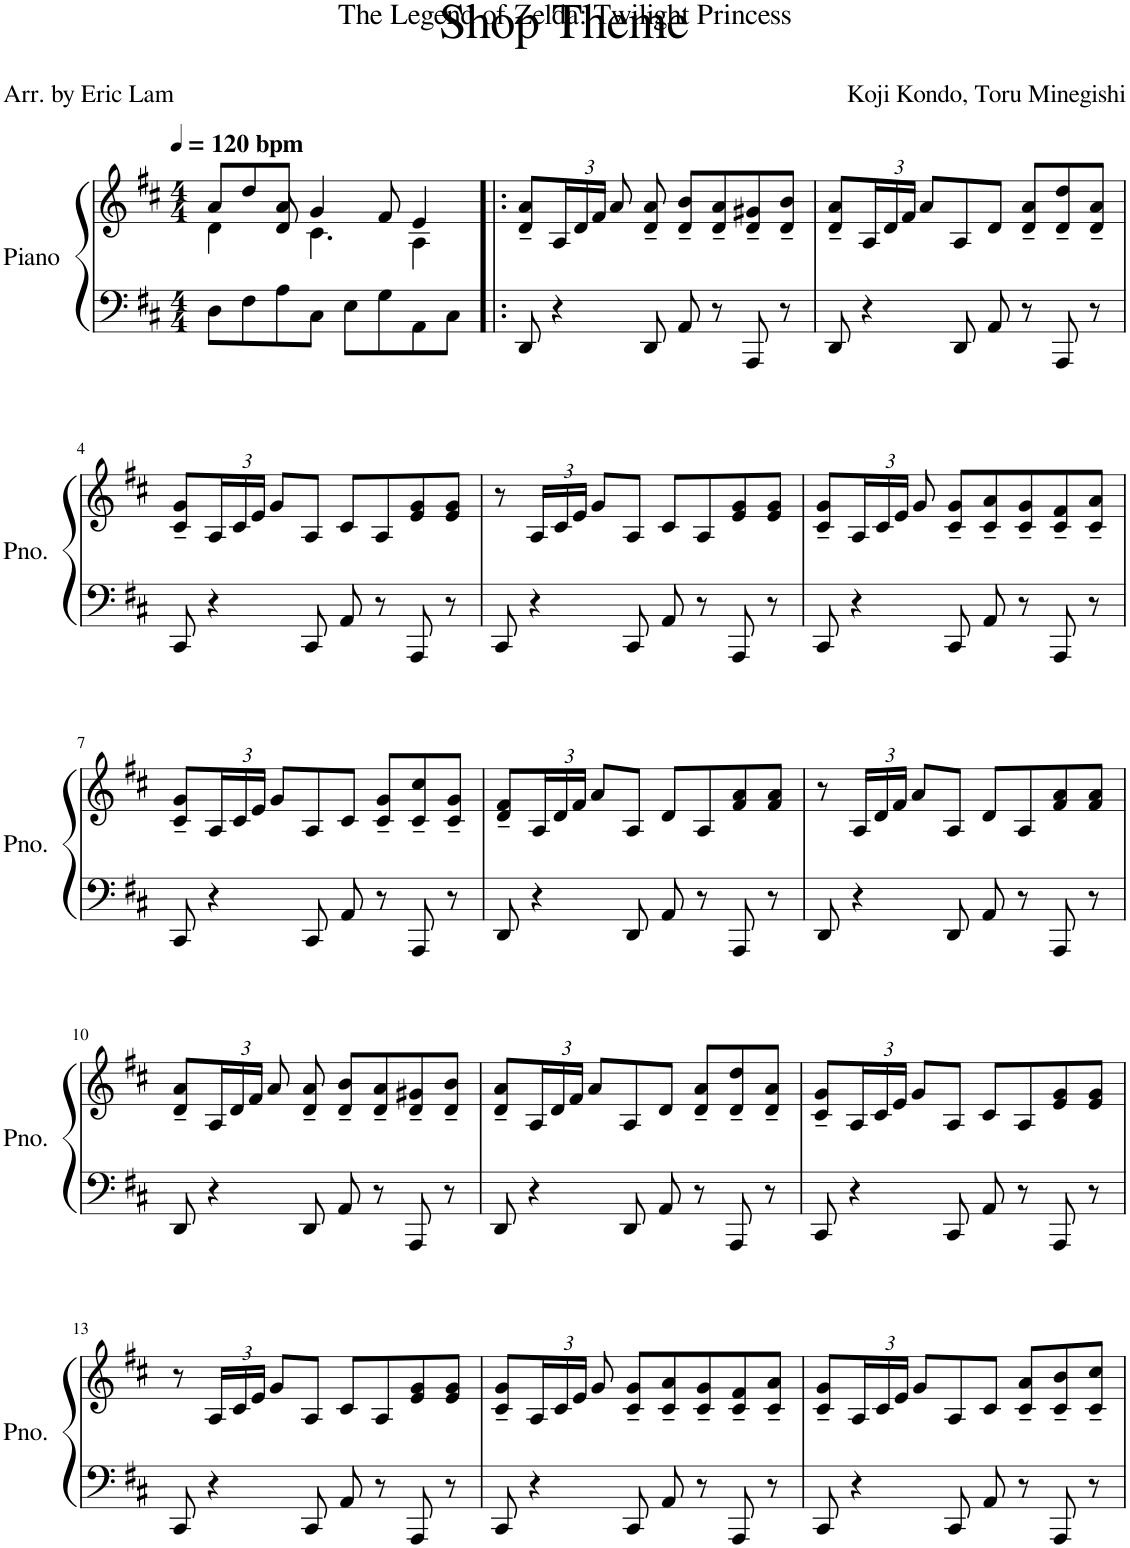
**kern	**kern
*part1	*part1
*staff2	*staff1
*I"Piano	*
*I'Pno.	*
*clefF4	*clefG2
*k[f#c#]	*k[f#c#]
*M4/4	*M4/4
*MM120	*MM120
=1	=1
*	*^
!	!LO:TX:a:B:t=bpm	!
8D\L	8a/L	4d\
8F#\	8dd/	.
8A\	8a/J	8d/
8C#\J	4g/	4.c#\
8E\L	.	.
8G\	8f#/	.
8AA\	4e/	4A\
8C#\J	.	.
*	*v	*v
=2!|:	=2!|:
8DD/	8d/~ 8a/~L
*	*Xbrackettup
4r	24A/L
.	24d/
.	24f#/JJ
.	8a/
8DD/	8d/~ 8a/~
8AA/	8d/~ 8b/~L
8r	8d/~ 8a/~
8AAA/	8d/~ 8g#X/~
8r	8d/~ 8b/~J
=3	=3
8DD/	8d/~ 8a/~L
4r	24A/L
.	24d/
.	24f#/JJ
.	8a/L
8DD/	8A/
8AA/	8d/J
8r	8d/~ 8a/~L
8AAA/	8d/~ 8dd/~
8r	8d/~ 8a/~J
!!LO:LB:g=z
=4	=4
8CC#/	8c#/~ 8g/~L
4r	24A/L
.	24c#/
.	24e/JJ
.	8g/L
8CC#/	8A/J
8AA/	8c#/L
8r	8A/
8AAA/	8e/ 8g/
8r	8e/ 8g/J
=5	=5
8CC#/	8r
4r	24A/LL
.	24c#/
.	24e/JJ
.	8g/L
8CC#/	8A/J
8AA/	8c#/L
8r	8A/
8AAA/	8e/ 8g/
8r	8e/ 8g/J
=6	=6
8CC#/	8c#/~ 8g/~L
4r	24A/L
.	24c#/
.	24e/JJ
.	8g/
8CC#/	8c#/~ 8g/~L
8AA/	8c#/~ 8a/~
8r	8c#/~ 8g/~
8AAA/	8c#/~ 8f#/~
8r	8c#/~ 8a/~J
!!LO:LB:g=z
=7	=7
8CC#/	8c#/~ 8g/~L
4r	24A/L
.	24c#/
.	24e/JJ
.	8g/L
8CC#/	8A/
8AA/	8c#/J
8r	8c#/~ 8g/~L
8AAA/	8c#/~ 8cc#/~
8r	8c#/~ 8g/~J
=8	=8
8DD/	8d/~ 8f#/~L
4r	24A/L
.	24d/
.	24f#/JJ
.	8a/L
8DD/	8A/J
8AA/	8d/L
8r	8A/
8AAA/	8f#/ 8a/
8r	8f#/ 8a/J
=9	=9
8DD/	8r
4r	24A/LL
.	24d/
.	24f#/JJ
.	8a/L
8DD/	8A/J
8AA/	8d/L
8r	8A/
8AAA/	8f#/ 8a/
8r	8f#/ 8a/J
!!LO:LB:g=z
=10	=10
8DD/	8d/~ 8a/~L
4r	24A/L
.	24d/
.	24f#/JJ
.	8a/
8DD/	8d/~ 8a/~
8AA/	8d/~ 8b/~L
8r	8d/~ 8a/~
8AAA/	8d/~ 8g#X/~
8r	8d/~ 8b/~J
=11	=11
8DD/	8d/~ 8a/~L
4r	24A/L
.	24d/
.	24f#/JJ
.	8a/L
8DD/	8A/
8AA/	8d/J
8r	8d/~ 8a/~L
8AAA/	8d/~ 8dd/~
8r	8d/~ 8a/~J
=12	=12
8CC#/	8c#/~ 8g/~L
4r	24A/L
.	24c#/
.	24e/JJ
.	8g/L
8CC#/	8A/J
8AA/	8c#/L
8r	8A/
8AAA/	8e/ 8g/
8r	8e/ 8g/J
!!LO:LB:g=z
=13	=13
8CC#/	8r
4r	24A/LL
.	24c#/
.	24e/JJ
.	8g/L
8CC#/	8A/J
8AA/	8c#/L
8r	8A/
8AAA/	8e/ 8g/
8r	8e/ 8g/J
=14	=14
8CC#/	8c#/~ 8g/~L
4r	24A/L
.	24c#/
.	24e/JJ
.	8g/
8CC#/	8c#/~ 8g/~L
8AA/	8c#/~ 8a/~
8r	8c#/~ 8g/~
8AAA/	8c#/~ 8f#/~
8r	8c#/~ 8a/~J
=15	=15
8CC#/	8c#/~ 8g/~L
4r	24A/L
.	24c#/
.	24e/JJ
.	8g/L
8CC#/	8A/
8AA/	8c#/J
8r	8c#/~ 8a/~L
8AAA/	8c#/~ 8b/~
8r	8c#/~ 8cc#/~J
=	=
*-	*-
